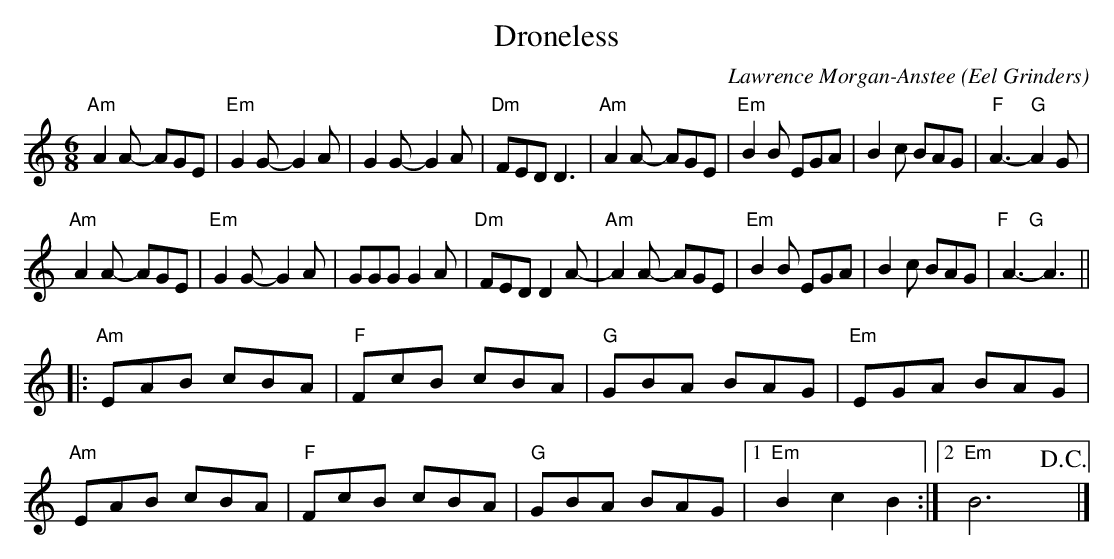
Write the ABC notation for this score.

X:1
T:Droneless
M:6/8
L:1/8
C:Lawrence Morgan-Anstee (Eel Grinders)
K:Am
"Am" A2A- AGE |"Em" G2 G- G2A | G2 G- G2A |"Dm" FED D3 | \
"Am" A2A- AGE | "Em" B2B EGA | B2 c BAG | "F"A3- "G"A2G |
"Am" A2A- AGE |"Em" G2 G- G2A | GGG G2A |"Dm" FED D2 A- | \
"Am" A2A- AGE | "Em" B2B EGA | B2 c BAG | "F    G"A3-A3 ||
|:"Am" EAB cBA | "F" FcB cBA |"G" GBA BAG | "Em" EGA BAG |
"Am" EAB cBA | "F" FcB cBA | "G" GBA BAG |1 "Em" B2c2B2 :|2 "Em" B6 !D.C.!y|]
